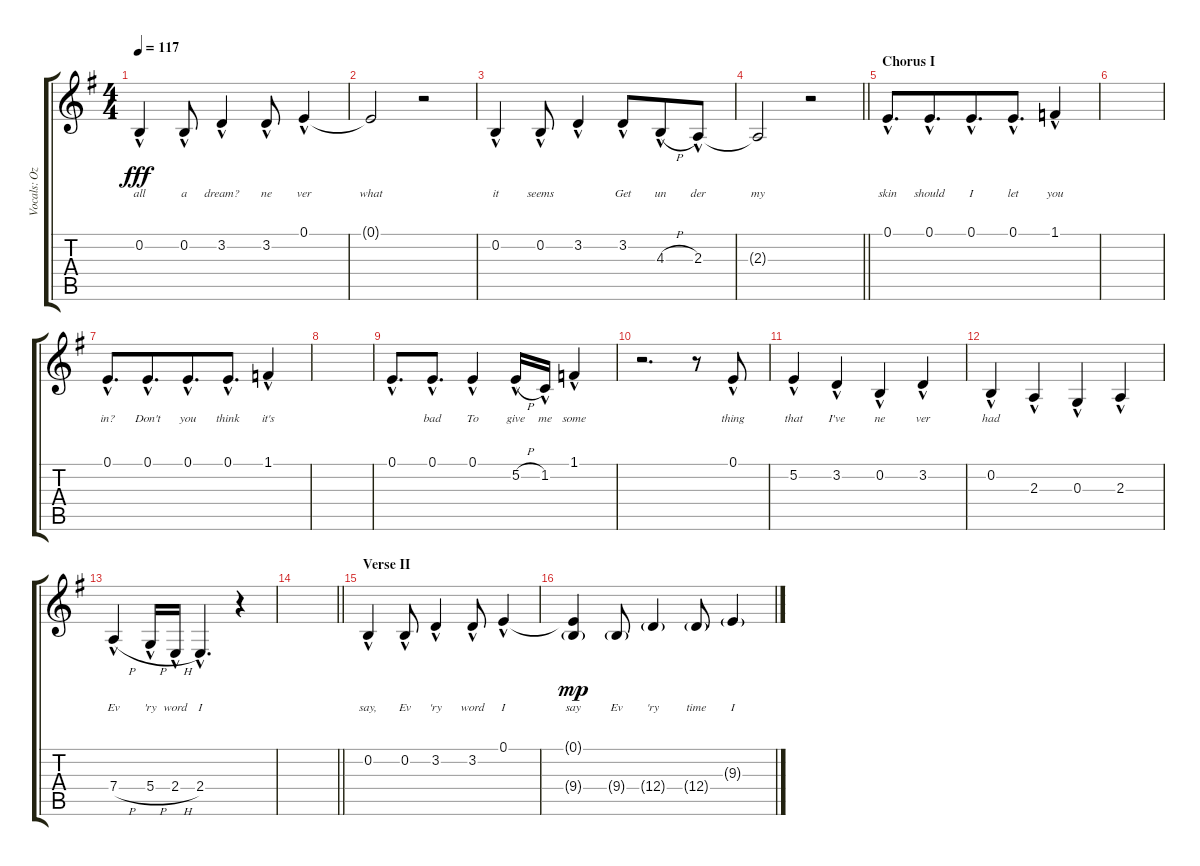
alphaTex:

\track ("Vocals: Ozzy" "Vocals: Oz") {instrument lead2sawtooth}
\staff {score tabs}
\tuning (E4 B3 G3 D3 A2 D2) {hide}
\ts (4 4)
\tempo 117
\clef g2
\ks g
0.2{hac}.4{lyrics (0 "all") lyrics (1 "") lyrics (2 "") lyrics (3 "") lyrics (4 "") dy fff} 0.2{hac}.8{lyrics (0 "a") lyrics (1 "") lyrics (2 "") lyrics (3 "") lyrics (4 "")} 3.2{hac}.4{lyrics (0 "dream?") lyrics (1 "") lyrics (2 "") lyrics (3 "") lyrics (4 "")} 3.2{hac}.8{lyrics (0 "ne") lyrics (1 "") lyrics (2 "") lyrics (3 "") lyrics (4 "")} 0.1{hac}.4{lyrics (0 "ver") lyrics (1 "") lyrics (2 "") lyrics (3 "") lyrics (4 "")} |
0.1{t}.2{lyrics (0 "what") lyrics (1 "") lyrics (2 "") lyrics (3 "") lyrics (4 "")} r.2 |
0.2{hac}.4{lyrics (0 "it") lyrics (1 "") lyrics (2 "") lyrics (3 "") lyrics (4 "")} 0.2{hac}.8{lyrics (0 "seems") lyrics (1 "") lyrics (2 "") lyrics (3 "") lyrics (4 "")} 3.2{hac}.4{lyrics (0 "") lyrics (1 "") lyrics (2 "") lyrics (3 "") lyrics (4 "")} 3.2{hac}.8{lyrics (0 "Get") lyrics (1 "") lyrics (2 "") lyrics (3 "") lyrics (4 "") beam merge} 4.3{h hac}.8{lyrics (0 "un") lyrics (1 "") lyrics (2 "") lyrics (3 "") lyrics (4 "")} 2.3{hac}.8{lyrics (0 "der") lyrics (1 "") lyrics (2 "") lyrics (3 "") lyrics (4 "")} |
\barLineRight lightlight
2.3{t}.2{lyrics (0 "my") lyrics (1 "") lyrics (2 "") lyrics (3 "") lyrics (4 "")} r.2 |
\section ("" "Chorus I")
0.1{hac}.8{d lyrics (0 "skin") lyrics (1 "") lyrics (2 "") lyrics (3 "") lyrics (4 "")} 0.1{hac}.8{d lyrics (0 "should") lyrics (1 "") lyrics (2 "") lyrics (3 "") lyrics (4 "") beam merge} 0.1{hac}.8{d lyrics (0 "I") lyrics (1 "") lyrics (2 "") lyrics (3 "") lyrics (4 "") beam merge} 0.1{hac}.8{d lyrics (0 "let") lyrics (1 "") lyrics (2 "") lyrics (3 "") lyrics (4 "")} 1.1{hac}.4{lyrics (0 "you") lyrics (1 "") lyrics (2 "") lyrics (3 "") lyrics (4 "")} |
|
0.1{hac}.8{d lyrics (0 "in?") lyrics (1 "") lyrics (2 "") lyrics (3 "") lyrics (4 "")} 0.1{hac}.8{d lyrics (0 "Don't") lyrics (1 "") lyrics (2 "") lyrics (3 "") lyrics (4 "") beam merge} 0.1{hac}.8{d lyrics (0 "you") lyrics (1 "") lyrics (2 "") lyrics (3 "") lyrics (4 "") beam merge} 0.1{hac}.8{d lyrics (0 "think") lyrics (1 "") lyrics (2 "") lyrics (3 "") lyrics (4 "")} 1.1{hac}.4{lyrics (0 "it's") lyrics (1 "") lyrics (2 "") lyrics (3 "") lyrics (4 "")} |
|
0.1{hac}.8{d lyrics (0 "") lyrics (1 "") lyrics (2 "") lyrics (3 "") lyrics (4 "")} 0.1{hac}.8{d lyrics (0 "bad") lyrics (1 "") lyrics (2 "") lyrics (3 "") lyrics (4 "")} 0.1{hac}.4{lyrics (0 "To") lyrics (1 "") lyrics (2 "") lyrics (3 "") lyrics (4 "")} 5.2{h hac}.16{lyrics (0 "give") lyrics (1 "") lyrics (2 "") lyrics (3 "") lyrics (4 "")} 1.2{hac}.16{lyrics (0 "me") lyrics (1 "") lyrics (2 "") lyrics (3 "") lyrics (4 "")} 1.1{hac}.4{lyrics (0 "some") lyrics (1 "") lyrics (2 "") lyrics (3 "") lyrics (4 "")} |
r.2{d} r.8 0.1{hac}.8{lyrics (0 "thing") lyrics (1 "") lyrics (2 "") lyrics (3 "") lyrics (4 "")} |
5.2{hac}.4{lyrics (0 "that") lyrics (1 "") lyrics (2 "") lyrics (3 "") lyrics (4 "")} 3.2{hac}.4{lyrics (0 "I've") lyrics (1 "") lyrics (2 "") lyrics (3 "") lyrics (4 "")} 0.2{hac}.4{lyrics (0 "ne") lyrics (1 "") lyrics (2 "") lyrics (3 "") lyrics (4 "")} 3.2{hac}.4{lyrics (0 "ver") lyrics (1 "") lyrics (2 "") lyrics (3 "") lyrics (4 "")} |
0.2{hac}.4{lyrics (0 "had") lyrics (1 "") lyrics (2 "") lyrics (3 "") lyrics (4 "")} 2.3{hac}.4{lyrics (0 "") lyrics (1 "") lyrics (2 "") lyrics (3 "") lyrics (4 "")} 0.3{hac}.4{lyrics (0 "") lyrics (1 "") lyrics (2 "") lyrics (3 "") lyrics (4 "")} 2.3{hac}.4{lyrics (0 "") lyrics (1 "") lyrics (2 "") lyrics (3 "") lyrics (4 "")} |
7.4{h hac}.4{lyrics (0 "Ev") lyrics (1 "") lyrics (2 "") lyrics (3 "") lyrics (4 "")} 5.4{h hac}.16{lyrics (0 "'ry") lyrics (1 "") lyrics (2 "") lyrics (3 "") lyrics (4 "")} 2.4{h hac}.16{lyrics (0 "word") lyrics (1 "") lyrics (2 "") lyrics (3 "") lyrics (4 "")} 2.4{hac}.4{d lyrics (0 "I") lyrics (1 "") lyrics (2 "") lyrics (3 "") lyrics (4 "")} r.4 |
\barLineRight lightlight
|
\section ("" "Verse II")
0.2{hac}.4{lyrics (0 "say,") lyrics (1 "") lyrics (2 "") lyrics (3 "") lyrics (4 "")} 0.2{hac}.8{lyrics (0 "Ev") lyrics (1 "") lyrics (2 "") lyrics (3 "") lyrics (4 "")} 3.2{hac}.4{lyrics (0 "'ry") lyrics (1 "") lyrics (2 "") lyrics (3 "") lyrics (4 "")} 3.2{hac}.8{lyrics (0 "word") lyrics (1 "") lyrics (2 "") lyrics (3 "") lyrics (4 "")} 0.1{hac}.4{lyrics (0 "I") lyrics (1 "") lyrics (2 "") lyrics (3 "") lyrics (4 "")} |
(0.1{t} 9.4{g}).4{lyrics (0 "say") lyrics (1 "") lyrics (2 "") lyrics (3 "") lyrics (4 "") dy mp} 9.4{g}.8{lyrics (0 "Ev") lyrics (1 "") lyrics (2 "") lyrics (3 "") lyrics (4 "")} 12.4{g}.4{lyrics (0 "'ry") lyrics (1 "") lyrics (2 "") lyrics (3 "") lyrics (4 "")} 12.4{g}.8{lyrics (0 "time") lyrics (1 "") lyrics (2 "") lyrics (3 "") lyrics (4 "")} 9.3{g}.4{lyrics (0 "I") lyrics (1 "") lyrics (2 "") lyrics (3 "") lyrics (4 "")}
